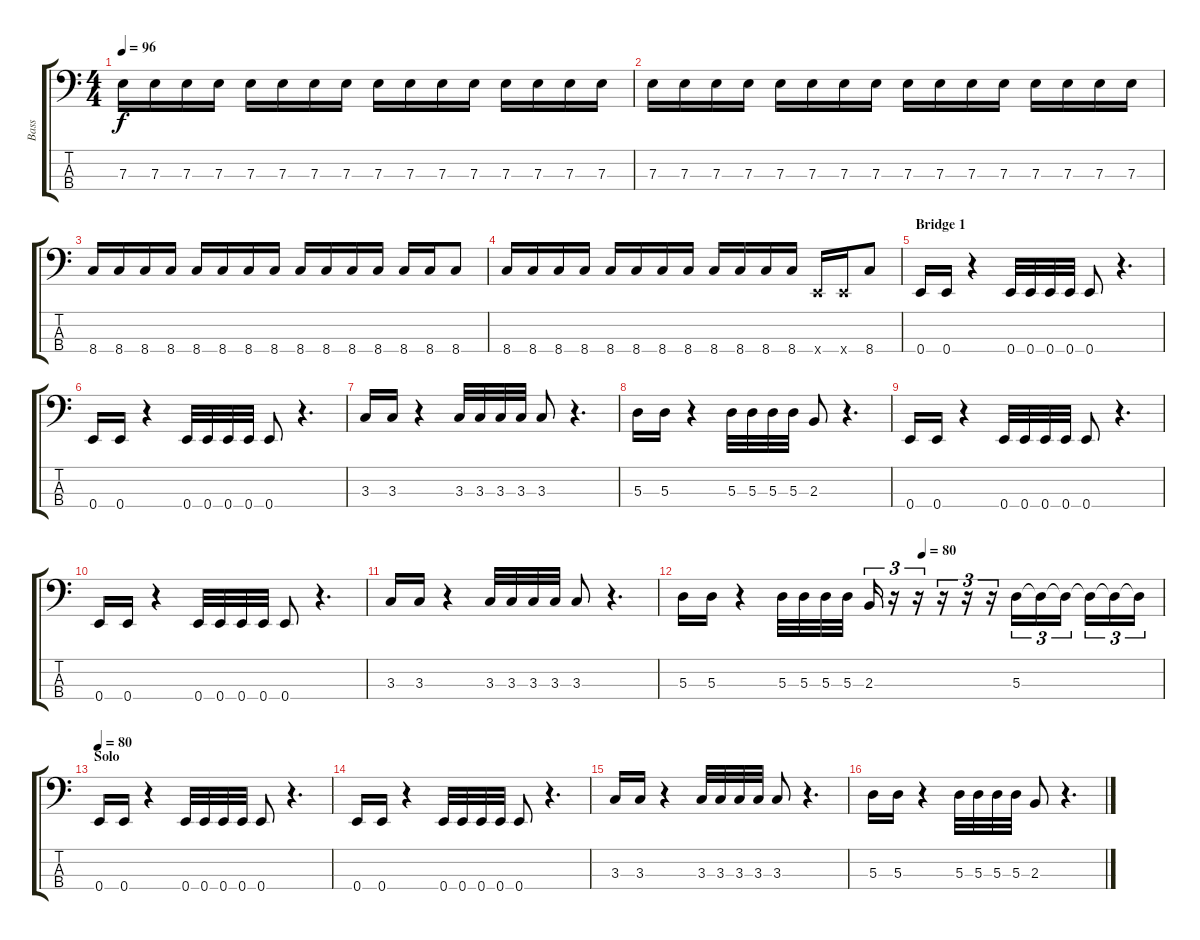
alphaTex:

\track ("Bass" "Bass") {instrument electricbassfinger}
\staff {score tabs}
\tuning (G2 D2 A1 E1) {hide}
\ts (4 4)
\tempo 96
\clef f4
\ks c
7.3.16{dy f} 7.3.16 7.3.16 7.3.16 7.3.16 7.3.16 7.3.16 7.3.16 7.3.16 7.3.16 7.3.16 7.3.16 7.3.16 7.3.16 7.3.16 7.3.16 |
7.3.16 7.3.16 7.3.16 7.3.16 7.3.16 7.3.16 7.3.16 7.3.16 7.3.16 7.3.16 7.3.16 7.3.16 7.3.16 7.3.16 7.3.16 7.3.16 |
8.4.16 8.4.16 8.4.16 8.4.16 8.4.16 8.4.16 8.4.16 8.4.16 8.4.16 8.4.16 8.4.16 8.4.16 8.4.16 8.4.16 8.4.8 |
8.4.16 8.4.16 8.4.16 8.4.16 8.4.16 8.4.16 8.4.16 8.4.16 8.4.16 8.4.16 8.4.16 8.4.16 0.4{x}.16 0.4{x}.16 8.4.8 |
\section ("" "Bridge 1")
0.4.16 0.4.16 r.4 0.4.32 0.4.32 0.4.32 0.4.32 0.4.8 r.4{d} |
0.4.16 0.4.16 r.4 0.4.32 0.4.32 0.4.32 0.4.32 0.4.8 r.4{d} |
3.3.16 3.3.16 r.4 3.3.32 3.3.32 3.3.32 3.3.32 3.3.8 r.4{d} |
5.3.16 5.3.16 r.4 5.3.32 5.3.32 5.3.32 5.3.32 2.3.8 r.4{d} |
0.4.16 0.4.16 r.4 0.4.32 0.4.32 0.4.32 0.4.32 0.4.8 r.4{d} |
0.4.16 0.4.16 r.4 0.4.32 0.4.32 0.4.32 0.4.32 0.4.8 r.4{d} |
3.3.16 3.3.16 r.4 3.3.32 3.3.32 3.3.32 3.3.32 3.3.8 r.4{d} |
\tempo (80 0.5)
5.3.16 5.3.16 r.4 5.3.32 5.3.32 5.3.32 5.3.32 2.3.16{tu (3 2)} r.16{tu (3 2)} r.16{tu (3 2)} r.16{tu (3 2)} r.16{tu (3 2)} r.16{tu (3 2)} 5.3.16{tu (3 2)} 5.3{t}.16{tu (3 2)} 5.3{t}.16{tu (3 2)} 5.3{t}.16{tu (3 2)} 5.3{t}.16{tu (3 2)} 5.3{t}.16{tu (3 2)} |
\section ("" "Solo")
\tempo 80
0.4.16 0.4.16 r.4 0.4.32 0.4.32 0.4.32 0.4.32 0.4.8 r.4{d} |
0.4.16 0.4.16 r.4 0.4.32 0.4.32 0.4.32 0.4.32 0.4.8 r.4{d} |
3.3.16 3.3.16 r.4 3.3.32 3.3.32 3.3.32 3.3.32 3.3.8 r.4{d} |
5.3.16 5.3.16 r.4 5.3.32 5.3.32 5.3.32 5.3.32 2.3.8 r.4{d}
